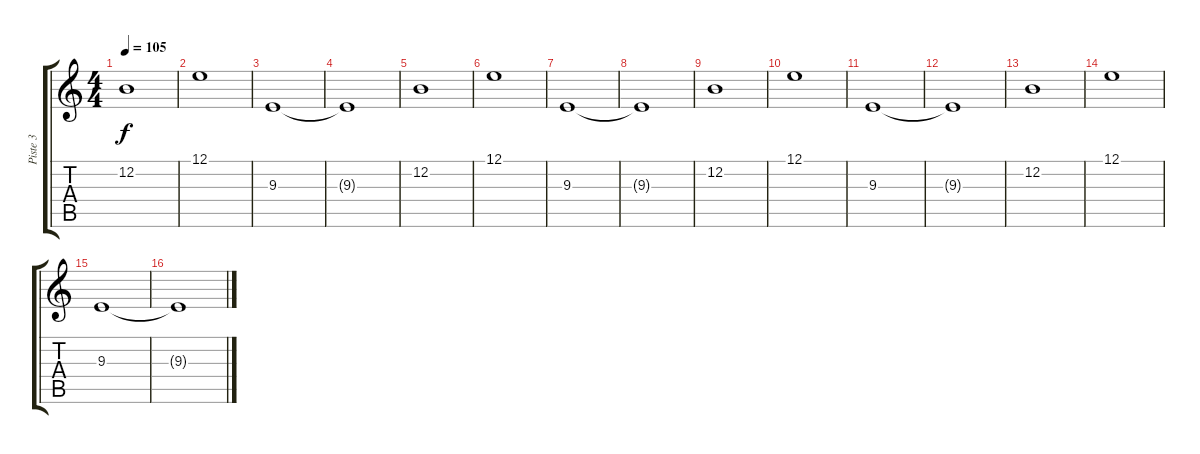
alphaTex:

\track ("Piste 3" "Piste 3") {instrument pad8sweep}
\staff {score tabs}
\tuning (E4 B3 G3 D3 A2 E2) {hide}
\ts (4 4)
\tempo 105
\clef g2
\ks c
12.2.1{dy f} |
12.1.1 |
9.3.1 |
9.3{t}.1 |
12.2.1 |
12.1.1 |
9.3.1 |
9.3{t}.1 |
12.2.1 |
12.1.1 |
9.3.1 |
9.3{t}.1 |
12.2.1 |
12.1.1 |
9.3.1 |
9.3{t}.1
